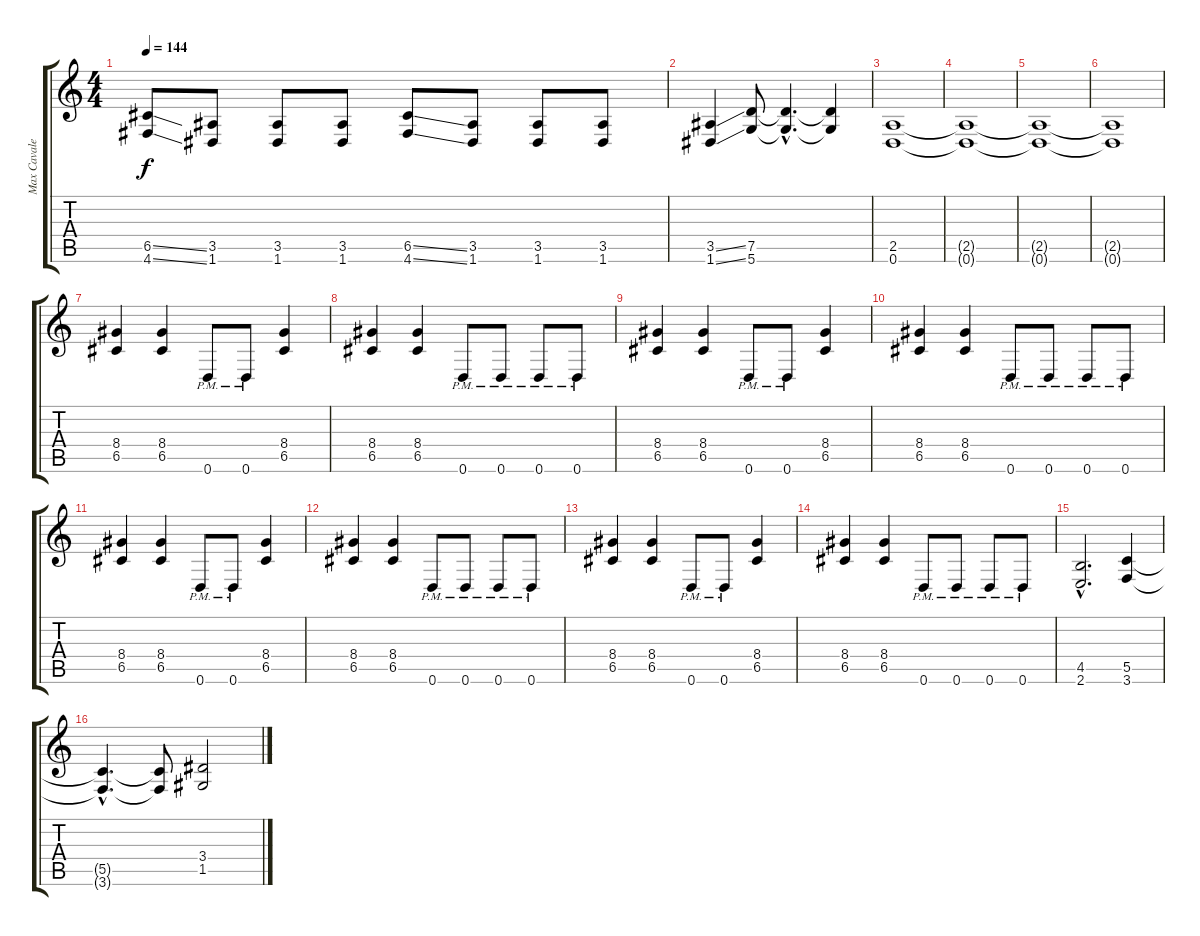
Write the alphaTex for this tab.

\track ("Max Cavalera" "Max Cavale") {instrument distortionguitar}
\staff {score tabs}
\tuning (D4 A3 F3 C3 G2 D2) {hide}
\ts (4 4)
\tempo 144
\clef g2
\ks c
(6.5{ss} 4.6{ss}).8{dy f} (3.5 1.6).8 (3.5 1.6).8 (3.5 1.6).8 (6.5{ss} 4.6{ss}).8 (3.5 1.6).8 (3.5 1.6).8 (3.5 1.6).8 |
(3.5{ss} 1.6{ss}).4 (7.5 5.6).8 (7.5{hac t} 5.6{hac t}).4{d} (7.5{t} 5.6{t}).4 |
(2.5 0.6).1 |
(2.5{t} 0.6{t}).1 |
(2.5{t} 0.6{t}).1 |
(2.5{t} 0.6{t}).1 |
(8.4 6.5).4 (8.4 6.5).4 0.6{pm}.8 0.6{pm}.8 (8.4 6.5).4 |
(8.4 6.5).4 (8.4 6.5).4 0.6{pm}.8 0.6{pm}.8 0.6{pm}.8 0.6{pm}.8 |
(8.4 6.5).4 (8.4 6.5).4 0.6{pm}.8 0.6{pm}.8 (8.4 6.5).4 |
(8.4 6.5).4 (8.4 6.5).4 0.6{pm}.8 0.6{pm}.8 0.6{pm}.8 0.6{pm}.8 |
(8.4 6.5).4 (8.4 6.5).4 0.6{pm}.8 0.6{pm}.8 (8.4 6.5).4 |
(8.4 6.5).4 (8.4 6.5).4 0.6{pm}.8 0.6{pm}.8 0.6{pm}.8 0.6{pm}.8 |
(8.4 6.5).4 (8.4 6.5).4 0.6{pm}.8 0.6{pm}.8 (8.4 6.5).4 |
(8.4 6.5).4 (8.4 6.5).4 0.6{pm}.8 0.6{pm}.8 0.6{pm}.8 0.6{pm}.8 |
(4.5{hac} 2.6{hac}).2{d} (5.5 3.6).4 |
(5.5{hac t} 3.6{hac t}).4{d} (5.5{t} 3.6{t}).8 (3.4 1.5).2
